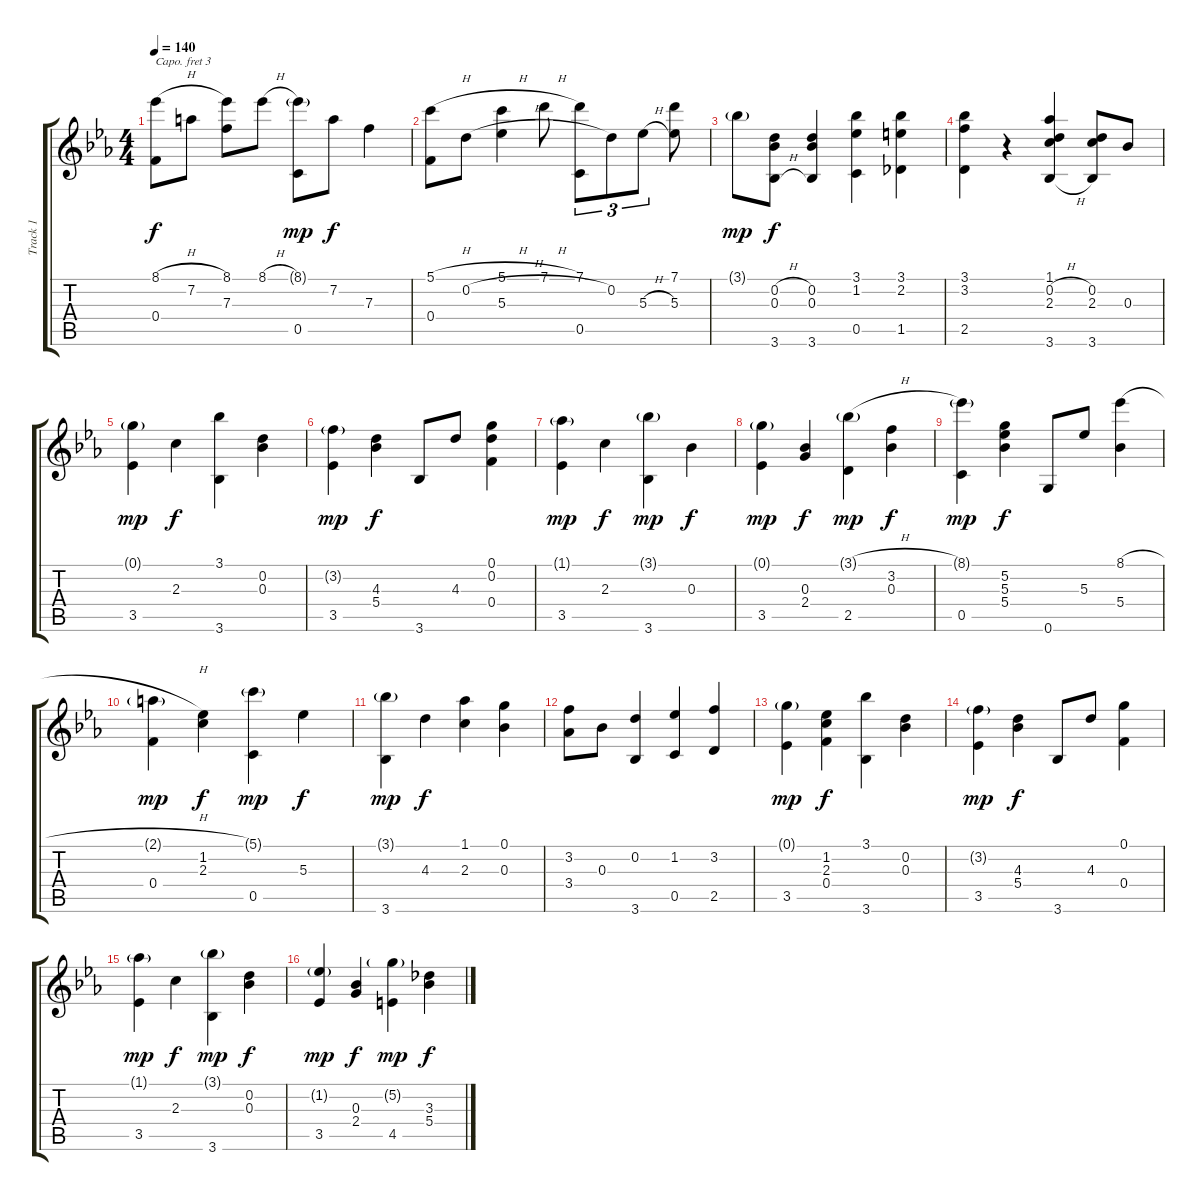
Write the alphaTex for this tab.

\track ("Track 1" "Track 1") {instrument acousticguitarsteel}
\staff {score tabs}
\capo 3
\tuning (E4 B3 G3 D3 A2 E2) {hide}
\ts (4 4)
\tempo 140
\clef g2
\ks eb
(8.1{h} 0.4).8{dy f} 7.2.8 (8.1 7.3).8 8.1{h}.8 (8.1{g} 0.5).8{dy mp} 7.2.8{dy f} 7.3.4 |
(5.1{h} 0.4).8 0.2{h}.8 (5.1{h} 5.3).4 7.1{h}.8 (7.1 0.5).8{tu (3 2)} 0.2.8{tu (3 2)} 5.3{h}.8{tu (3 2)} (7.1 5.3).8 |
3.1{g}.8{dy mp} (0.2{h} 0.3{h} 3.6{h}).8{dy f} (0.2 0.3 3.6).4 (3.1 1.2 0.5).4 (3.1 2.2 1.5).4 |
(3.1 3.2 2.5).4 r.4 (1.1 0.2{h} 2.3{h} 3.6{h}).4 (0.2 2.3 3.6).8 0.3.8 |
(0.1{g} 3.5).4{dy mp} 2.3.4{dy f} (3.1 3.6).4 (0.2 0.3).4 |
(3.2{g} 3.5).4{dy mp} (4.3 5.4).4{dy f} 3.6.8 4.3.8 (0.1 0.2 0.4).4 |
(1.1{g} 3.5).4{dy mp} 2.3.4{dy f} (3.1{g} 3.6).4{dy mp} 0.3.4{dy f} |
(0.1{g} 3.5).4{dy mp} (0.3 2.4).4{dy f} (3.1{h g} 2.5).4{dy mp} (3.2 0.3).4{dy f} |
(8.1{g} 0.5).4{dy mp} (5.2 5.3 5.4).4{dy f} 0.6.8 5.3.8 (8.1{h} 5.4).4 |
(2.1{h g} 0.4).4{dy mp} (1.2 2.3).4{dy f} (5.1{g} 0.5).4{dy mp} 5.3.4{dy f} |
(3.1{g} 3.6).4{dy mp} 4.3.4{dy f} (1.1 2.3).4 (0.1 0.3).4 |
(3.2 3.4).8 0.3.8 (0.2 3.6).4 (1.2 0.5).4 (3.2 2.5).4 |
(0.1{g} 3.5).4{dy mp} (1.2 2.3 0.4).4{dy f} (3.1 3.6).4 (0.2 0.3).4 |
(3.2{g} 3.5).4{dy mp} (4.3 5.4).4{dy f} 3.6.8 4.3.8 (0.1 0.4).4 |
(1.1{g} 3.5).4{dy mp} 2.3.4{dy f} (3.1{g} 3.6).4{dy mp} (0.2 0.3).4{dy f} |
(1.2{g} 3.5).4{dy mp} (0.3 2.4).4{dy f} (5.2{g} 4.5).4{dy mp} (3.3 5.4).4{dy f}
